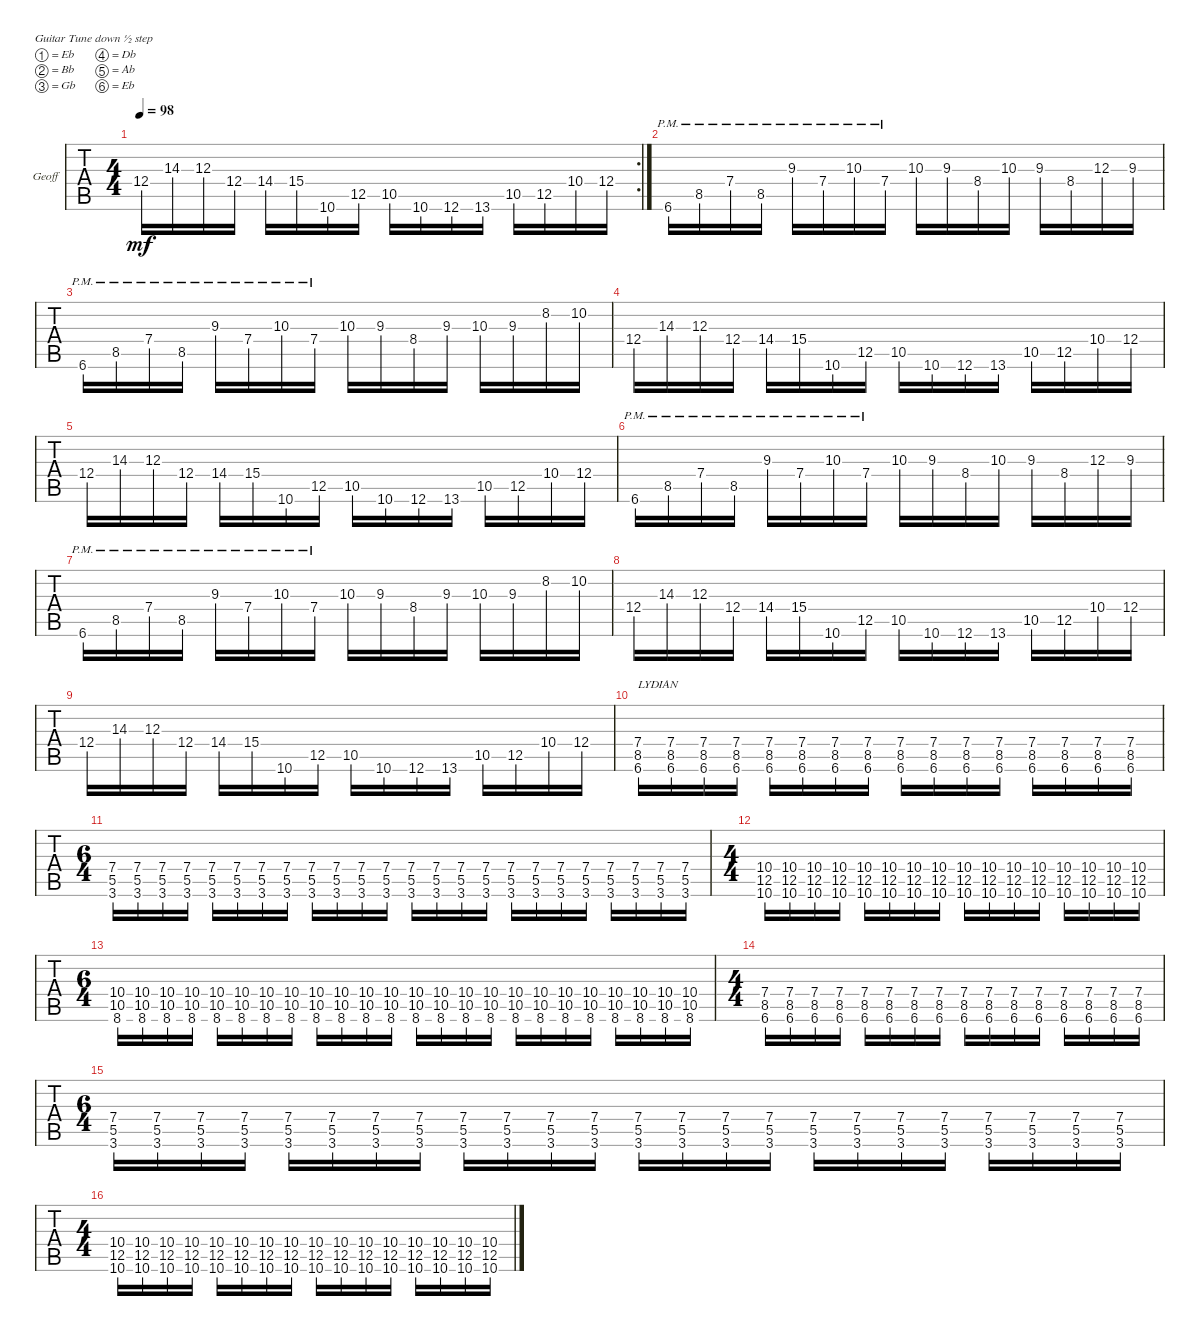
\defaultSystemsLayout 4
\bracketExtendMode groupsimilarinstruments
\multiBarRest
\firstSystemTrackNameOrientation horizontal
\otherSystemsTrackNameOrientation horizontal
\track ("Geoff" "Geoff") {instrument acousticguitarsteel}
\staff {tabs}
\tuning (Eb4 Bb3 Gb3 Db3 Ab2 Eb2)
\rc 2
\ts (4 4)
\tempo 98
\clef g2
\ks c
12.4.16{dy mf} 14.3.16 12.3.16 12.4.16 14.4.16 15.4.16 10.6.16 12.5.16 10.5.16 10.6.16 12.6.16 13.6.16 10.5.16 12.5.16 10.4.16 12.4.16 |
6.6{pm}.16 8.5{pm}.16 7.4{pm}.16 8.5{pm}.16 9.3{pm}.16 7.4{pm}.16 10.3{pm}.16 7.4{pm}.16 10.3.16 9.3.16 8.4.16 10.3.16 9.3.16 8.4.16 12.3.16 9.3.16 |
6.6{pm}.16 8.5{pm}.16 7.4{pm}.16 8.5{pm}.16 9.3{pm}.16 7.4{pm}.16 10.3{pm}.16 7.4{pm}.16 10.3.16 9.3.16 8.4.16 9.3.16 10.3.16 9.3.16 8.2.16 10.2.16 |
12.4.16 14.3.16 12.3.16 12.4.16 14.4.16 15.4.16 10.6.16 12.5.16 10.5.16 10.6.16 12.6.16 13.6.16 10.5.16 12.5.16 10.4.16 12.4.16 |
12.4.16 14.3.16 12.3.16 12.4.16 14.4.16 15.4.16 10.6.16 12.5.16 10.5.16 10.6.16 12.6.16 13.6.16 10.5.16 12.5.16 10.4.16 12.4.16 |
6.6{pm}.16 8.5{pm}.16 7.4{pm}.16 8.5{pm}.16 9.3{pm}.16 7.4{pm}.16 10.3{pm}.16 7.4{pm}.16 10.3.16 9.3.16 8.4.16 10.3.16 9.3.16 8.4.16 12.3.16 9.3.16 |
6.6{pm}.16 8.5{pm}.16 7.4{pm}.16 8.5{pm}.16 9.3{pm}.16 7.4{pm}.16 10.3{pm}.16 7.4{pm}.16 10.3.16 9.3.16 8.4.16 9.3.16 10.3.16 9.3.16 8.2.16 10.2.16 |
12.4.16 14.3.16 12.3.16 12.4.16 14.4.16 15.4.16 10.6.16 12.5.16 10.5.16 10.6.16 12.6.16 13.6.16 10.5.16 12.5.16 10.4.16 12.4.16 |
12.4.16 14.3.16 12.3.16 12.4.16 14.4.16 15.4.16 10.6.16 12.5.16 10.5.16 10.6.16 12.6.16 13.6.16 10.5.16 12.5.16 10.4.16 12.4.16 |
(6.6 8.5 7.4).16{txt "LYDIAN"} (6.6 8.5 7.4).16 (6.6 8.5 7.4).16 (6.6 8.5 7.4).16 (6.6 8.5 7.4).16 (6.6 8.5 7.4).16 (6.6 8.5 7.4).16 (6.6 8.5 7.4).16 (6.6 8.5 7.4).16 (6.6 8.5 7.4).16 (6.6 8.5 7.4).16 (6.6 8.5 7.4).16 (6.6 8.5 7.4).16 (6.6 8.5 7.4).16 (6.6 8.5 7.4).16 (6.6 8.5 7.4).16 |
\ts (6 4)
(3.6 5.5 7.4).16 (3.6 5.5 7.4).16 (3.6 5.5 7.4).16 (3.6 5.5 7.4).16 (3.6 5.5 7.4).16 (3.6 5.5 7.4).16 (3.6 5.5 7.4).16 (3.6 5.5 7.4).16 (3.6 5.5 7.4).16 (3.6 5.5 7.4).16 (3.6 5.5 7.4).16 (3.6 5.5 7.4).16 (3.6 5.5 7.4).16 (3.6 5.5 7.4).16 (3.6 5.5 7.4).16 (3.6 5.5 7.4).16 (3.6 5.5 7.4).16 (3.6 5.5 7.4).16 (3.6 5.5 7.4).16 (3.6 5.5 7.4).16 (3.6 5.5 7.4).16 (3.6 5.5 7.4).16 (3.6 5.5 7.4).16 (3.6 5.5 7.4).16 |
\ts (4 4)
(10.6 12.5 10.4).16 (10.6 12.5 10.4).16 (10.6 12.5 10.4).16 (10.6 12.5 10.4).16 (10.6 12.5 10.4).16 (10.6 12.5 10.4).16 (10.6 12.5 10.4).16 (10.6 12.5 10.4).16 (10.6 12.5 10.4).16 (10.6 12.5 10.4).16 (10.6 12.5 10.4).16 (10.6 12.5 10.4).16 (10.6 12.5 10.4).16 (10.6 12.5 10.4).16 (10.6 12.5 10.4).16 (10.6 12.5 10.4).16 |
\ts (6 4)
(8.6 10.5 10.4).16 (8.6 10.5 10.4).16 (8.6 10.5 10.4).16 (8.6 10.5 10.4).16 (8.6 10.5 10.4).16 (8.6 10.5 10.4).16 (8.6 10.5 10.4).16 (8.6 10.5 10.4).16 (8.6 10.5 10.4).16 (8.6 10.5 10.4).16 (8.6 10.5 10.4).16 (8.6 10.5 10.4).16 (8.6 10.5 10.4).16 (8.6 10.5 10.4).16 (8.6 10.5 10.4).16 (8.6 10.5 10.4).16 (8.6 10.5 10.4).16 (8.6 10.5 10.4).16 (8.6 10.5 10.4).16 (8.6 10.5 10.4).16 (8.6 10.5 10.4).16 (8.6 10.5 10.4).16 (8.6 10.5 10.4).16 (8.6 10.5 10.4).16 |
\ts (4 4)
(6.6 8.5 7.4).16 (6.6 8.5 7.4).16 (6.6 8.5 7.4).16 (6.6 8.5 7.4).16 (6.6 8.5 7.4).16 (6.6 8.5 7.4).16 (6.6 8.5 7.4).16 (6.6 8.5 7.4).16 (6.6 8.5 7.4).16 (6.6 8.5 7.4).16 (6.6 8.5 7.4).16 (6.6 8.5 7.4).16 (6.6 8.5 7.4).16 (6.6 8.5 7.4).16 (6.6 8.5 7.4).16 (6.6 8.5 7.4).16 |
\ts (6 4)
(3.6 5.5 7.4).16 (3.6 5.5 7.4).16 (3.6 5.5 7.4).16 (3.6 5.5 7.4).16 (3.6 5.5 7.4).16 (3.6 5.5 7.4).16 (3.6 5.5 7.4).16 (3.6 5.5 7.4).16 (3.6 5.5 7.4).16 (3.6 5.5 7.4).16 (3.6 5.5 7.4).16 (3.6 5.5 7.4).16 (3.6 5.5 7.4).16 (3.6 5.5 7.4).16 (3.6 5.5 7.4).16 (3.6 5.5 7.4).16 (3.6 5.5 7.4).16 (3.6 5.5 7.4).16 (3.6 5.5 7.4).16 (3.6 5.5 7.4).16 (3.6 5.5 7.4).16 (3.6 5.5 7.4).16 (3.6 5.5 7.4).16 (3.6 5.5 7.4).16 |
\ts (4 4)
(10.6 12.5 10.4).16 (10.6 12.5 10.4).16 (10.6 12.5 10.4).16 (10.6 12.5 10.4).16 (10.6 12.5 10.4).16 (10.6 12.5 10.4).16 (10.6 12.5 10.4).16 (10.6 12.5 10.4).16 (10.6 12.5 10.4).16 (10.6 12.5 10.4).16 (10.6 12.5 10.4).16 (10.6 12.5 10.4).16 (10.6 12.5 10.4).16 (10.6 12.5 10.4).16 (10.6 12.5 10.4).16 (10.6 12.5 10.4).16
